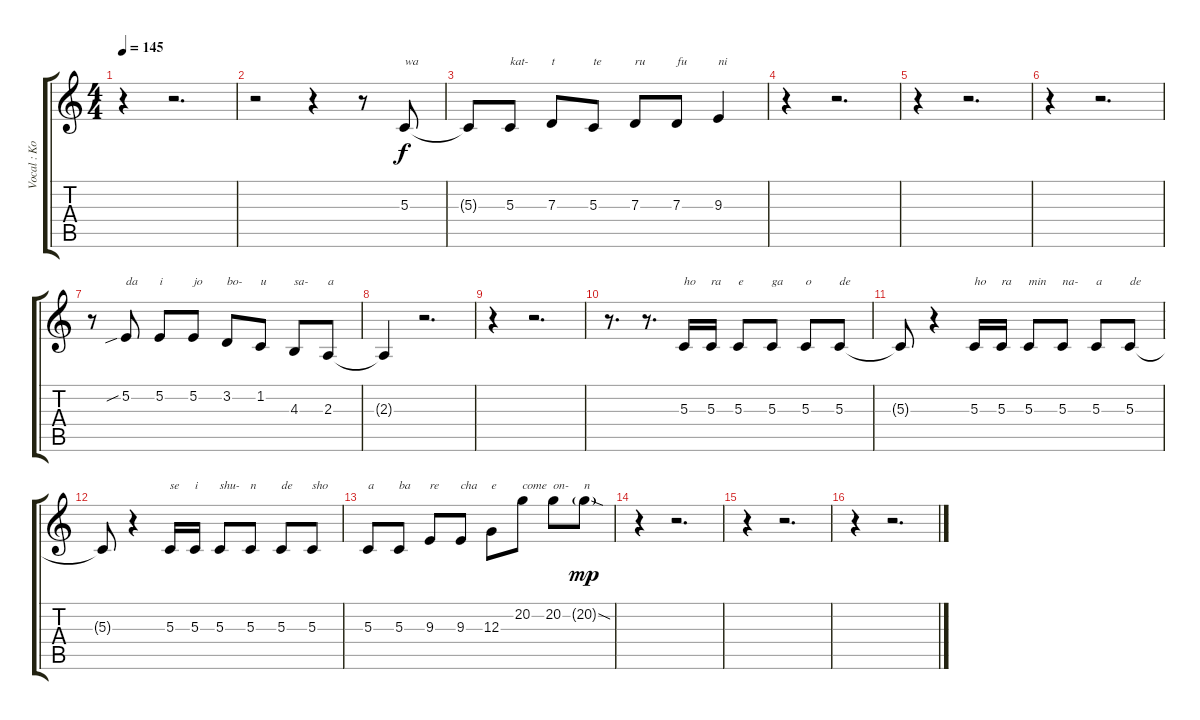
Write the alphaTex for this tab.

\track ("Vocal : Kotobuki Tsumugi" "Vocal : Ko") {instrument ocarina}
\staff {score tabs}
\tuning (E4 B3 G3 D3 A2 E2) {hide}
\ts (4 4)
\tempo 145
\clef g2
\ks c
r.4{dy f} r.2{d} |
r.2 r.4 r.8 5.3.8{txt "wa"} |
5.3{t}.8 5.3.8{txt "kat-"} 7.3.8{txt "t"} 5.3.8{txt "te"} 7.3.8{txt "ru"} 7.3.8{txt "fu"} 9.3.4{txt "ni"} |
r.4 r.2{d} |
r.4 r.2{d} |
r.4 r.2{d} |
r.8 5.2{sib}.8{txt "da"} 5.2.8{txt "i"} 5.2.8{txt "jo"} 3.2.8{txt "bo-"} 1.2.8{txt "u"} 4.3.8{txt "sa-"} 2.3.8{txt "a"} |
2.3{t}.4 r.2{d} |
r.4 r.2{d} |
r.8{d} r.8{d} 5.3.16{txt "ho"} 5.3.16{txt "ra"} 5.3.8{txt "e"} 5.3.8{txt "ga"} 5.3.8{txt "o"} 5.3.8{txt "de"} |
5.3{t}.8 r.4 5.3.16{txt "ho"} 5.3.16{txt "ra"} 5.3.8{txt "min"} 5.3.8{txt "na-"} 5.3.8{txt "a"} 5.3.8{txt "de"} |
5.3{t}.8 r.4 5.3.16{txt "se"} 5.3.16{txt "i"} 5.3.8{txt "shu-"} 5.3.8{txt "n"} 5.3.8{txt "de"} 5.3.8{txt "sho"} |
5.3.8{txt "a"} 5.3.8{txt "ba"} 9.3.8{txt "re"} 9.3.8{txt "cha"} 12.3.8{txt "e"} 20.2.8{txt "come"} 20.2.8{txt "on-"} 20.2{sod g}.8{txt "n" dy mp} |
r.4 r.2{d} |
r.4 r.2{d} |
r.4 r.2{d}
